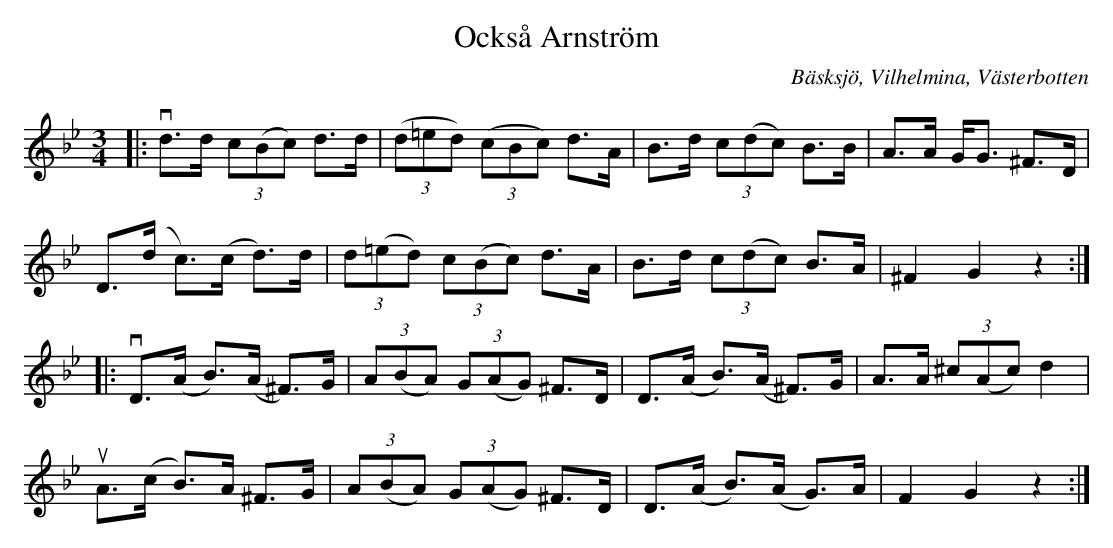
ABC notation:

X:1
T: Också Arnström
O:Bäsksjö, Vilhelmina, Västerbotten
M:3/4
L:1/8
K:Gm
|: vd>d (3c(Bc) d>d | (3(d=ed) (3(cBc) d>A | B>d (3c(dc) B>B | A>A G<G ^F>D |
 D>(d c)>(c d)>d | (3d(=ed) (3c(Bc) d>A | B>d (3c(dc) B>A | ^F2 G2 z2 :|
|: vD>(A B)>(A ^F)>G | (3A(BA) (3G(AG) ^F>D | D>(A B)>(A ^F)>G | A>A (3^c(Ac) d2 |
 uA>(c B)>A ^F>G | (3A(BA) (3G(AG) ^F>D | D>(A B)>(A G)>A | F2 G2 z2 :|
